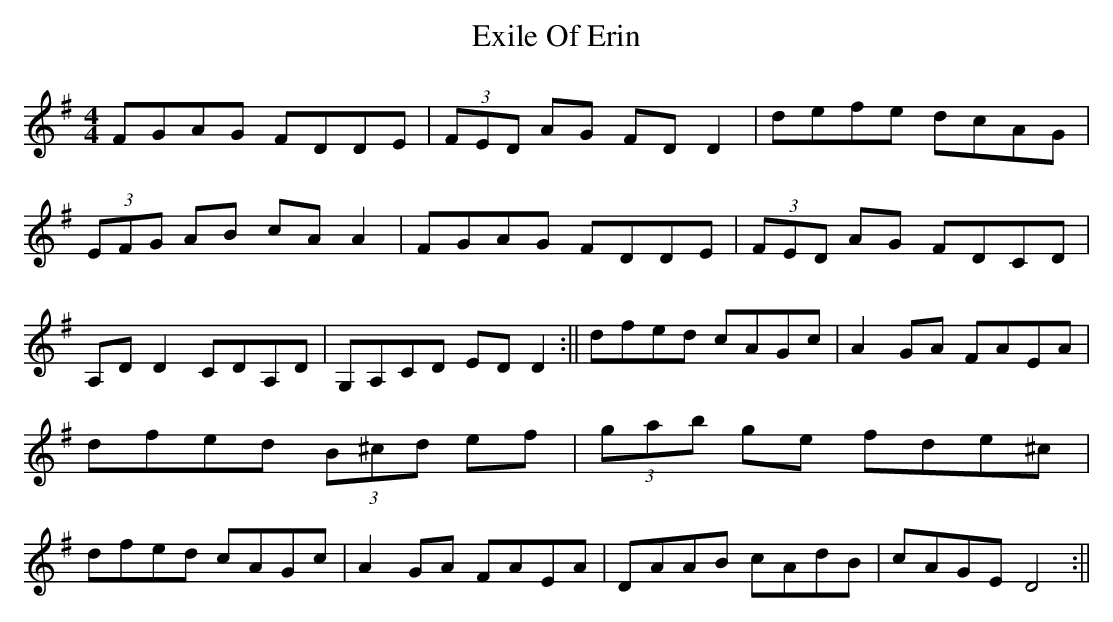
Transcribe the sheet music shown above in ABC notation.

X:1
T:Exile Of Erin
M:4/4
L:1/8
K:G
FGAG FDDE|(3FED AG FDD2|defe dcAG|(3EFG AB cAA2|\
FGAG FDDE|(3FED AG FDCD|A,DD2 CDA,D|G,A,CD EDD2:||\
dfed cAGc|A2GA FAEA|dfed (3B^cd ef|(3gab ge fde^c|\
dfed cAGc|A2GA FAEA|DAAB cAdB|cAGE D4:||
